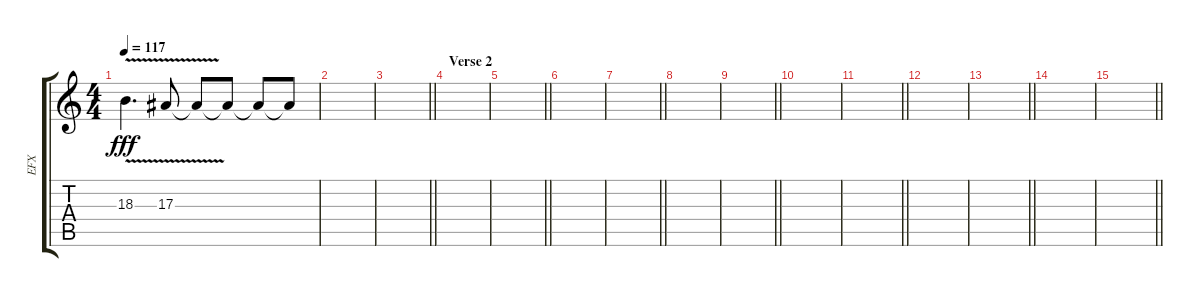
\track ("EFX" "EFX") {instrument fx7echoes}
\staff {score tabs}
\tuning (D4 A3 F3 C3 G2 C2) {hide}
\ts (4 4)
\tempo 117
\clef g2
\ks c
18.3{v}.4{d dy fff} 17.3{v}.8 17.3{t}.8{balance 0} 17.3{t}.8{balance 8} 17.3{t}.8{balance 16} 17.3{t}.8{balance 10} |
|
\barLineRight lightlight
|
\section ("" "Verse 2")
|
\barLineRight lightlight
|
|
\barLineRight lightlight
|
|
\barLineRight lightlight
|
|
\barLineRight lightlight
|
|
\barLineRight lightlight
|
|
\barLineRight lightlight
